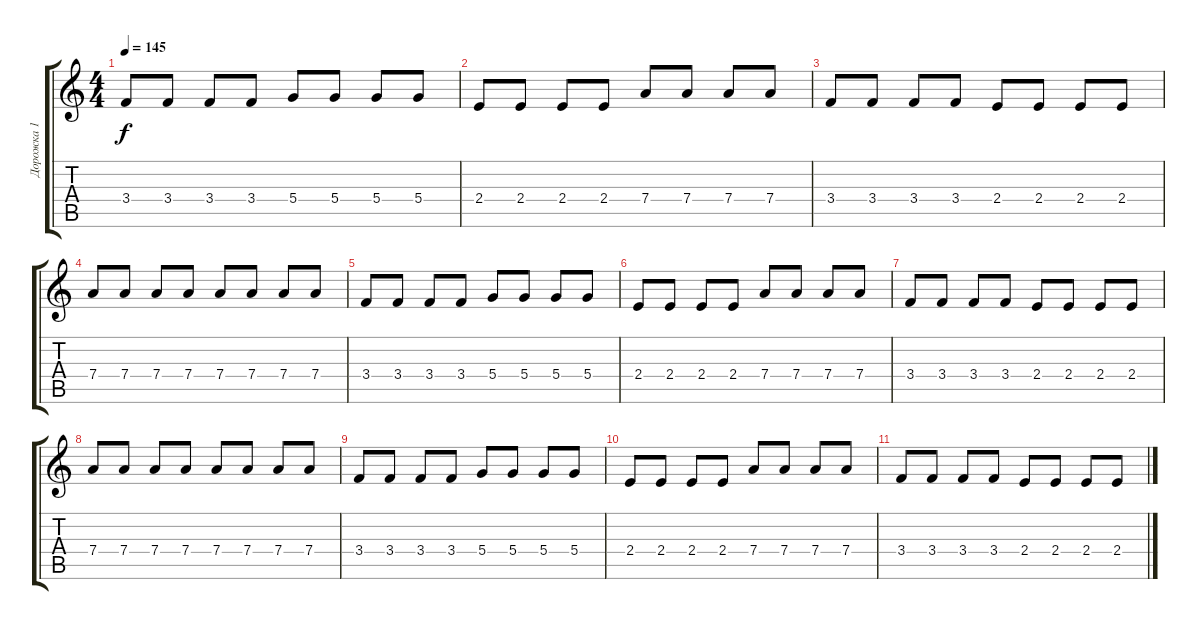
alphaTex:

\track ("Дорожка 1" "Дорожка 1") {instrument distortionguitar}
\staff {score tabs}
\tuning (E4 B3 G3 D3 A2 E2) {hide}
\ts (4 4)
\tempo 145
\clef g2
\ks c
3.4.8{dy f} 3.4.8 3.4.8 3.4.8 5.4.8 5.4.8 5.4.8 5.4.8 |
2.4.8 2.4.8 2.4.8 2.4.8 7.4.8 7.4.8 7.4.8 7.4.8 |
3.4.8 3.4.8 3.4.8 3.4.8 2.4.8 2.4.8 2.4.8 2.4.8 |
7.4.8 7.4.8 7.4.8 7.4.8 7.4.8 7.4.8 7.4.8 7.4.8 |
3.4.8 3.4.8 3.4.8 3.4.8 5.4.8 5.4.8 5.4.8 5.4.8 |
2.4.8 2.4.8 2.4.8 2.4.8 7.4.8 7.4.8 7.4.8 7.4.8 |
3.4.8 3.4.8 3.4.8 3.4.8 2.4.8 2.4.8 2.4.8 2.4.8 |
7.4.8 7.4.8 7.4.8 7.4.8 7.4.8 7.4.8 7.4.8 7.4.8 |
3.4.8 3.4.8 3.4.8 3.4.8 5.4.8 5.4.8 5.4.8 5.4.8 |
2.4.8 2.4.8 2.4.8 2.4.8 7.4.8 7.4.8 7.4.8 7.4.8 |
3.4.8 3.4.8 3.4.8 3.4.8 2.4.8 2.4.8 2.4.8 2.4.8
